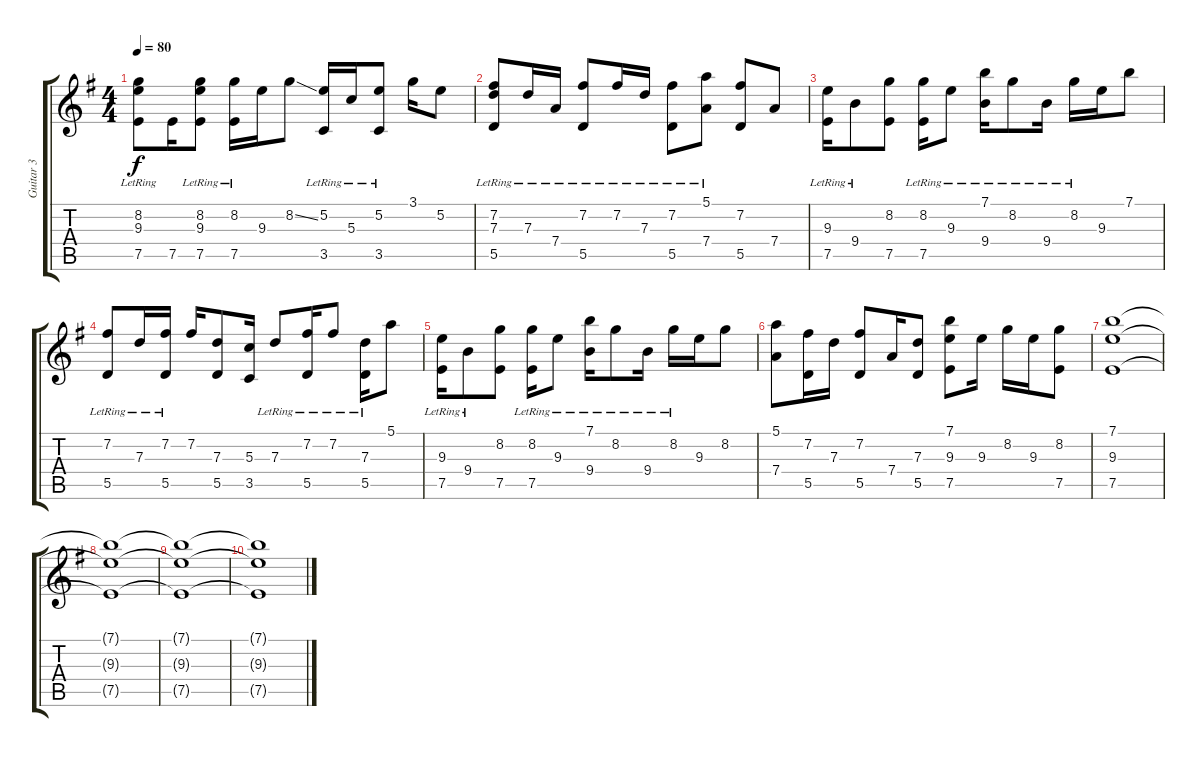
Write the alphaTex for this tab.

\track ("Guitar 3" "Guitar 3") {instrument acousticguitarsteel}
\staff {score tabs}
\tuning (E4 B3 G3 D3 A2 E2) {hide}
\ts (4 4)
\tempo 80
\clef g2
\ks g
(8.2{lr} 9.3{lr} 7.5).8{dy f} 7.5.16 (8.2 9.3{lr} 7.5).8 (8.2{lr} 7.5).16 9.3.16 8.2{ss}.8 (5.2{lr} 3.5{lr}).16 5.3{lr}.16 (5.2{lr} 3.5{lr}).8 3.1.16 5.2.8 |
(7.2 7.3 5.5{lr}).8 7.3{lr}.16 7.4{lr}.16 (7.2 5.5{lr}).8 7.2{lr}.16 7.3{lr}.16 (7.2{lr} 5.5).8 (5.1{lr} 7.4{lr}).8 (7.2 5.5).8 7.4.8 |
(9.3{lr} 7.5{lr}).16 9.4{lr}.8 (8.2 7.5).8 (8.2{lr} 7.5{lr}).16 9.3{lr}.8 (7.1{lr} 9.4{lr}).16 8.2{lr}.8 9.4{lr}.16 8.2{lr}.16 9.3.16 7.1.8 |
(7.2{lr} 5.5{lr}).8 7.3{lr}.16 (7.2 5.5{lr}).16 7.2.16 (7.3 5.5).8 (5.3 3.5).16 7.3{lr}.8 (7.2 5.5{lr}).16 7.2{lr}.8 (7.3{lr} 5.5{lr}).16 5.1.8 |
(9.3{lr} 7.5{lr}).16 9.4{lr}.8 (8.2 7.5).8 (8.2{lr} 7.5{lr}).16 9.3{lr}.8 (7.1{lr} 9.4{lr}).16 8.2{lr}.8 9.4{lr}.16 8.2{lr}.16 9.3.16 8.2.8 |
(5.1 7.4).8 (7.2 5.5).16 7.3.16 (7.2 5.5).8 7.4.16 (7.3 5.5).8 (7.1 9.3 7.5).8 9.3.16 8.2.16 9.3.16 (8.2 7.5).8 |
(7.1 9.3 7.5).1 |
(7.1{t} 9.3{t} 7.5{t}).1 |
(7.1{t} 9.3{t} 7.5{t}).1 |
(7.1{t} 9.3{t} 7.5{t}).1
